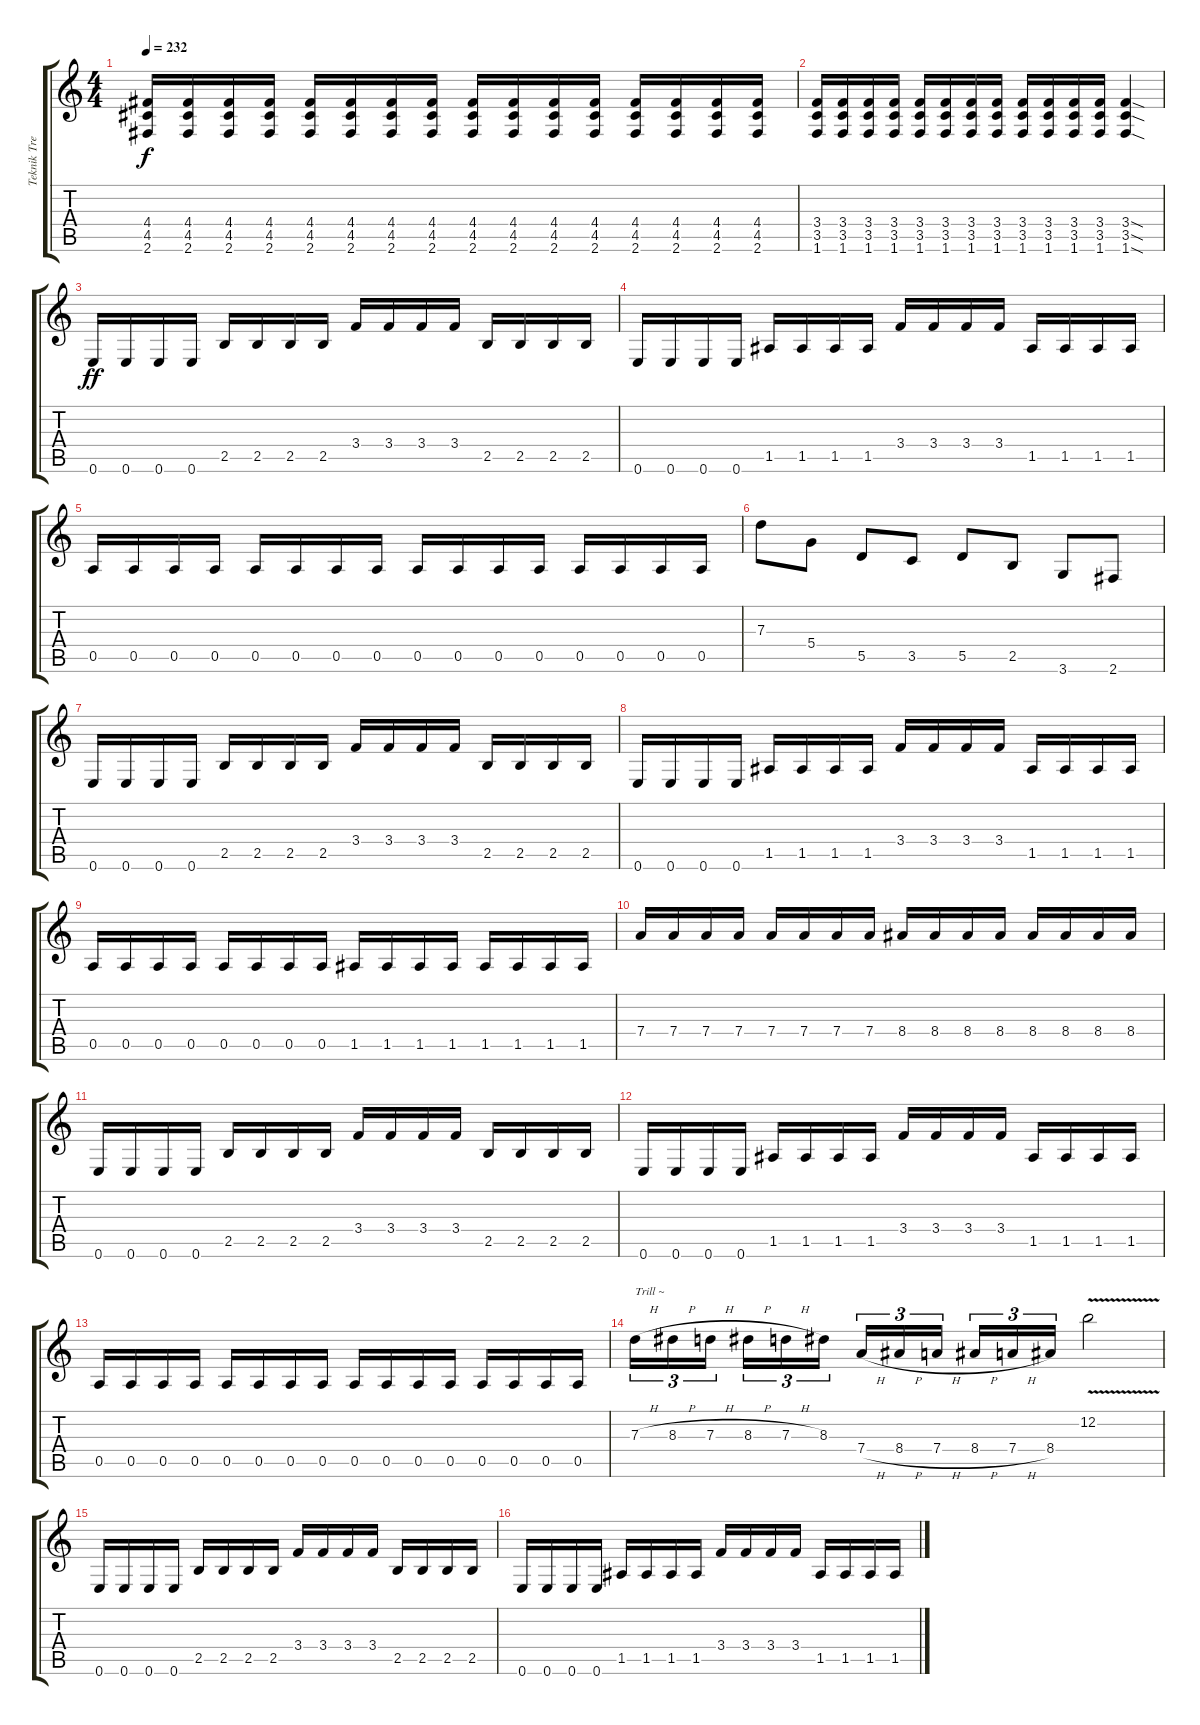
\track ("Teknik Tremolo Guitar" "Teknik Tre") {instrument distortionguitar}
\staff {score tabs}
\tuning (E4 B3 G3 D3 A2 E2) {hide}
\ts (4 4)
\tempo 232
\clef g2
\ks c
(4.4 4.5 2.6).16{dy f} (4.4 4.5 2.6).16 (4.4 4.5 2.6).16 (4.4 4.5 2.6).16 (4.4 4.5 2.6).16 (4.4 4.5 2.6).16 (4.4 4.5 2.6).16 (4.4 4.5 2.6).16 (4.4 4.5 2.6).16 (4.4 4.5 2.6).16 (4.4 4.5 2.6).16 (4.4 4.5 2.6).16 (4.4 4.5 2.6).16 (4.4 4.5 2.6).16 (4.4 4.5 2.6).16 (4.4 4.5 2.6).16 |
(3.4 3.5 1.6).16 (3.4 3.5 1.6).16 (3.4 3.5 1.6).16 (3.4 3.5 1.6).16 (3.4 3.5 1.6).16 (3.4 3.5 1.6).16 (3.4 3.5 1.6).16 (3.4 3.5 1.6).16 (3.4 3.5 1.6).16 (3.4 3.5 1.6).16 (3.4 3.5 1.6).16 (3.4 3.5 1.6).16 (3.4{sod} 3.5{sod} 1.6{sod}).4 |
0.6.16{dy ff} 0.6.16 0.6.16 0.6.16 2.5.16 2.5.16 2.5.16 2.5.16 3.4.16 3.4.16 3.4.16 3.4.16 2.5.16 2.5.16 2.5.16 2.5.16 |
0.6.16 0.6.16 0.6.16 0.6.16 1.5.16 1.5.16 1.5.16 1.5.16 3.4.16 3.4.16 3.4.16 3.4.16 1.5.16 1.5.16 1.5.16 1.5.16 |
0.5.16 0.5.16 0.5.16 0.5.16 0.5.16 0.5.16 0.5.16 0.5.16 0.5.16 0.5.16 0.5.16 0.5.16 0.5.16 0.5.16 0.5.16 0.5.16 |
7.3.8 5.4.8 5.5.8 3.5.8 5.5.8 2.5.8 3.6.8 2.6.8 |
0.6.16 0.6.16 0.6.16 0.6.16 2.5.16 2.5.16 2.5.16 2.5.16 3.4.16 3.4.16 3.4.16 3.4.16 2.5.16 2.5.16 2.5.16 2.5.16 |
0.6.16 0.6.16 0.6.16 0.6.16 1.5.16 1.5.16 1.5.16 1.5.16 3.4.16 3.4.16 3.4.16 3.4.16 1.5.16 1.5.16 1.5.16 1.5.16 |
0.5.16 0.5.16 0.5.16 0.5.16 0.5.16 0.5.16 0.5.16 0.5.16 1.5.16 1.5.16 1.5.16 1.5.16 1.5.16 1.5.16 1.5.16 1.5.16 |
7.4.16 7.4.16 7.4.16 7.4.16 7.4.16 7.4.16 7.4.16 7.4.16 8.4.16 8.4.16 8.4.16 8.4.16 8.4.16 8.4.16 8.4.16 8.4.16 |
0.6.16 0.6.16 0.6.16 0.6.16 2.5.16 2.5.16 2.5.16 2.5.16 3.4.16 3.4.16 3.4.16 3.4.16 2.5.16 2.5.16 2.5.16 2.5.16 |
0.6.16 0.6.16 0.6.16 0.6.16 1.5.16 1.5.16 1.5.16 1.5.16 3.4.16 3.4.16 3.4.16 3.4.16 1.5.16 1.5.16 1.5.16 1.5.16 |
0.5.16 0.5.16 0.5.16 0.5.16 0.5.16 0.5.16 0.5.16 0.5.16 0.5.16 0.5.16 0.5.16 0.5.16 0.5.16 0.5.16 0.5.16 0.5.16 |
7.3{h}.16{tu (3 2) txt "Trill ~"} 8.3{h}.16{tu (3 2)} 7.3{h}.16{tu (3 2)} 8.3{h}.16{tu (3 2)} 7.3{h}.16{tu (3 2)} 8.3.16{tu (3 2)} 7.4{h}.16{tu (3 2)} 8.4{h}.16{tu (3 2)} 7.4{h}.16{tu (3 2)} 8.4{h}.16{tu (3 2)} 7.4{h}.16{tu (3 2)} 8.4.16{tu (3 2)} 12.2{v}.2 |
0.6.16 0.6.16 0.6.16 0.6.16 2.5.16 2.5.16 2.5.16 2.5.16 3.4.16 3.4.16 3.4.16 3.4.16 2.5.16 2.5.16 2.5.16 2.5.16 |
0.6.16 0.6.16 0.6.16 0.6.16 1.5.16 1.5.16 1.5.16 1.5.16 3.4.16 3.4.16 3.4.16 3.4.16 1.5.16 1.5.16 1.5.16 1.5.16
